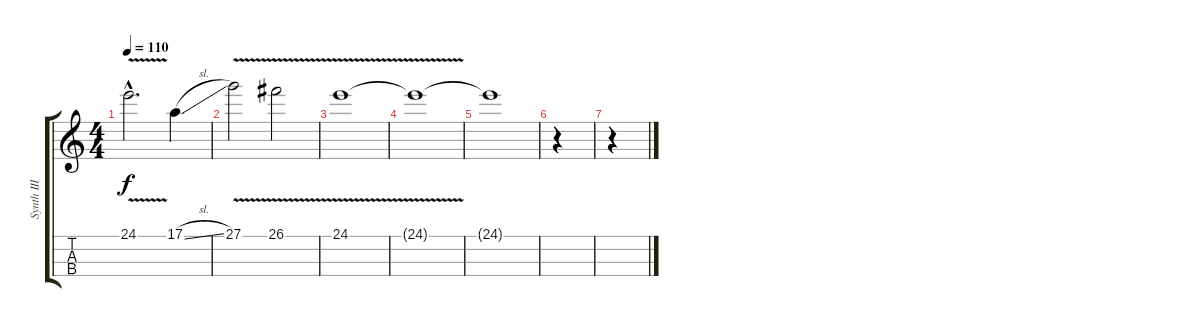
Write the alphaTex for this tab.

\track ("Synth III" "Synth III") {instrument whistle}
\staff {score tabs}
\tuning (E4 B3 G3 D2) {hide}
\ts (4 4)
\tempo 110
\clef g2
\ks c
24.1{v hac}.2{d dy f} 17.1{sl}.4 |
27.1{v}.2 26.1{v}.2 |
24.1{v}.1 |
24.1{t}.1 |
24.1{t}.1 |
r.4 |
r.4
